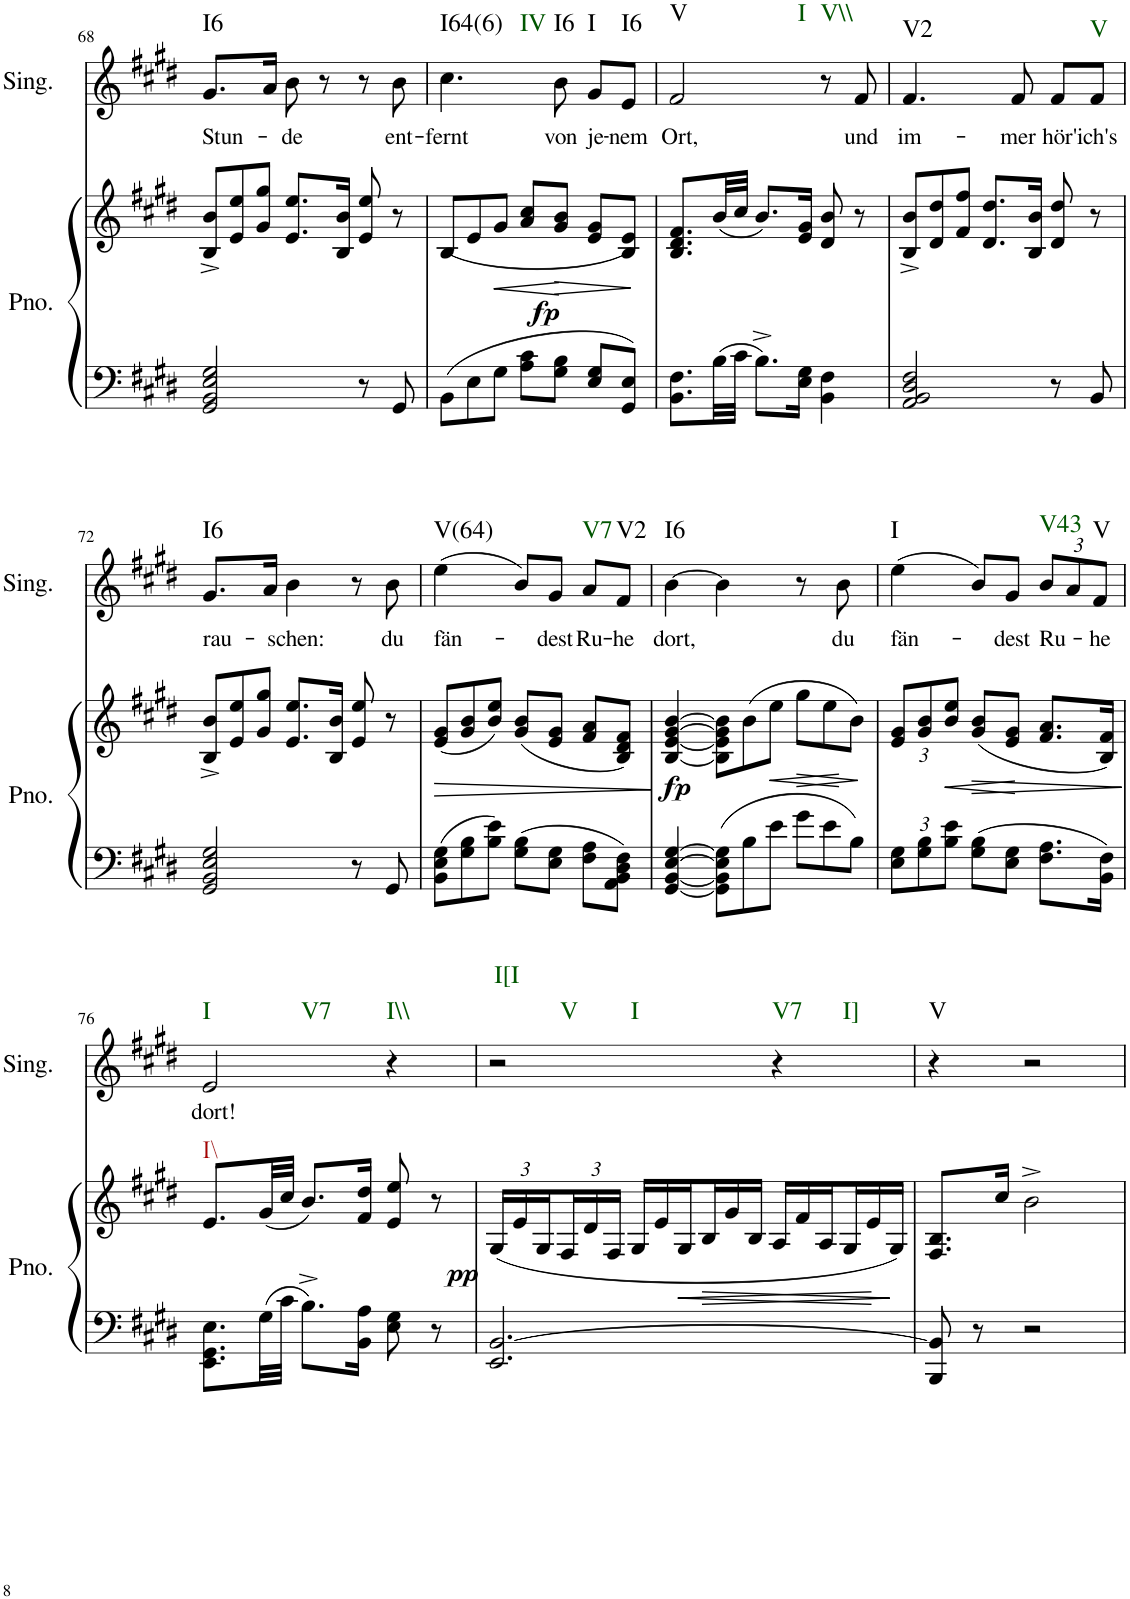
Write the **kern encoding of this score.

**kern	**kern	**dynam	**kern	**text	**harte
*part2	*part2	*part2	*part1	*part1	*part1
*staff3	*staff2	*staff2/3	*staff1	*staff1	*
*I"Pianoforte	*	*	*I"Singstimme	*	*
*I'Pno.	*	*	*I'Sing.	*	*
!!LO:PB:g=z
*clefF4	*clefG2	*	*clefG2	*	*
*k[f#c#g#d#]	*k[f#c#g#d#]	*	*k[f#c#g#d#]	*	*
*M3/4	*M3/4	*	*M3/4	*	*
*	*Xtuplet	*	*	*	*
=68	=68	=68	=68	=68	=68
!	!	!	!	!LO:LY:b	!LO:H:kt=I6
2GG#/ 2BB/ 2E/ 2G#/	12B/^ 12b/^L	.	8.g#/L	Stun-	N
.	12e/ 12ee/	.	.	.	.
.	12g#/ 12gg#/J	.	.	.	.
.	.	.	16a/Jk	.	.
!	!	!	!	!LO:LY:b	!
.	8.e/ 8.ee/L	.	8b\	-de	.
.	.	.	8r	.	.
.	16B/ 16b/Jk	.	.	.	.
8r	8e/ 8ee/	.	8r	.	.
!	!	!	!	!LO:LY:b	!
8GG#/	8r	.	8b\	ent-	.
=69	=69	=69	=69	=69	=69
*Xtuplet	*	*	*	*	*
!	!	!	!	!LO:LY:b	!LO:H:n=1:kt=I64(6)
!	!	!	!	!	!LO:H:n=2:kt=IV
12BB\L	(12B/L	.	4.cc#\	-fernt	N N
12E\	12e/	.	.	.	.
!	!	!LO:HP:b	!	!	!
12G#\J	12g#/J	<	.	.	.
!	!	!LO:DY:n=1:a=2	!	!	!
8A\ 8c#\L	8a/ 8cc#/L	[ fp	.	.	.
!	!	!LO:HP:b	!	!LO:LY:b	!LO:H:kt=I6
8G#\ 8B\J	8g#/ 8b/J	>	8b\	von	N
!	!	!	!	!LO:LY:b	!LO:H:kt=I
8E/ 8G#/L	8e/ 8g#/L	]	8g#/L	je-	N
!	!	!	!	!LO:LY:b	!LO:H:kt=I6
8GG#/ 8E/J	8B/ 8e/J)	.	8e/J	-nem	N
=70	=70	=70	=70	=70	=70
!	!	!	!	!LO:LY:b	!LO:H:n=1:kt=V
!	!	!	!	!	!LO:H:n=2:kt=I
8.BB\ 8.F#\L	8.B/ 8.d#/ 8.f#/L	.	2f#/	Ort,	N N
32B\LL	(32b/LL	.	.	.	.
32c#\JJJ	32cc#/JJJ	.	.	.	.
8.B^\L	8.b/L)	.	.	.	.
16E\ 16G#\Jk	16e/ 16g#/Jk	.	.	.	.
!	!	!	!	!	!LO:H:kt=V\\
4BB\ 4F#\	8d#/ 8b/	.	8r	.	N
!	!	!	!	!LO:LY:b	!
.	8r	.	8f#/	und	.
=71	=71	=71	=71	=71	=71
!	!	!	!	!LO:LY:b	!LO:H:kt=V2
2AA/ 2BB/ 2D#/ 2F#/	12B/^ 12b/^L	.	4.f#/	im-	N
.	12d#/ 12dd#/	.	.	.	.
.	12f#/ 12ff#/J	.	.	.	.
.	8.d#/ 8.dd#/L	.	.	.	.
!	!	!	!	!LO:LY:b	!
.	.	.	8f#/	-mer	.
.	16B/ 16b/Jk	.	.	.	.
!	!	!	!	!LO:LY:b	!
8r	8d#/ 8dd#/	.	8f#/L	hör'	.
!	!	!	!	!LO:LY:b	!LO:H:kt=V
8BB/	8r	.	8f#/J	ich's	N
!!LO:LB:g=z
=72	=72	=72	=72	=72	=72
!	!	!	!	!LO:LY:b	!LO:H:kt=I6
2GG#/ 2BB/ 2E/ 2G#/	12B/^ 12b/^L	.	8.g#/L	rau-	N
.	12e/ 12ee/	.	.	.	.
.	12g#/ 12gg#/J	.	.	.	.
.	.	.	16a/Jk	.	.
!	!	!	!	!LO:LY:b	!
.	8.e/ 8.ee/L	.	4b\	-schen:	.
.	16B/ 16b/Jk	.	.	.	.
8r	8e/ 8ee/	.	8r	.	.
!	!	!	!	!LO:LY:b	!
8GG#/	8r	.	8b\	du	.
=73	=73	=73	=73	=73	=73
!	!	!LO:HP:b	!	!LO:LY:b	!LO:H:kt=V(64)
12BB\ 12E\ 12G#\L	(12e/ 12g#/L	>	(4ee\	fän-	N
12G#\ 12B\	12g#/ 12b/	.	.	.	.
12B\ 12e\J	12b/ 12ee/J)	.	.	.	.
8G#\ 8B\L	(8g#/ 8b/L	.	8b/L)	.	.
!	!	!	!	!LO:LY:b	!
8E\ 8G#\J	8e/ 8g#/J	.	8g#/J	-dest	.
!	!	!	!	!LO:LY:b	!LO:H:kt=V7
8F#\ 8A\L	8f#/ 8a/L	.	8a/L	Ru-	N
!	!	!	!	!LO:LY:b	!LO:H:kt=V2
8AA\ 8BB\ 8D#\ 8F#\J	8B/ 8d#/ 8f#/J)	.	8f#/J	-he	N
.	.	]	.	.	.
=74	=74	=74	=74	=74	=74
!	!	!LO:DY:b	!	!LO:LY:b	!LO:H:kt=I6
[4GG#/ [4BB/ [4E/ [4G#/	[4B/ [4e/ [4g#/ [4b/	fp	[4b\	dort,	N
12GG#\] 12BB\] 12E\] 12G#\]L	12B\] 12e\] 12g#\] 12b\]L	.	4b\]	.	.
12B\	(12b\	.	.	.	.
!	!	!LO:HP:b	!	!	!
12e\J	12ee\J	<	.	.	.
!	!	!LO:HP:n=1:b	!	!	!
12g#\L	12gg#\L	[ >	8r	.	.
12e\	12ee\	]	.	.	.
!	!	!	!	!LO:LY:b	!
.	.	.	8b\	du	.
12B\J	12b\J)	.	.	.	.
=75	=75	=75	=75	=75	=75
*tuplet	*	*	*	*	*
*Xbrackettup	*tuplet	*	*	*	*
*	*Xbrackettup	*	*	*	*
!	!	!	!	!LO:LY:b	!LO:H:kt=I
12E\ 12G#\L	12e/ 12g#/L	.	(4ee\	fän-	N
12G#\ 12B\	12g#/ 12b/	.	.	.	.
!	!	!LO:HP:b	!	!	!
12B\ 12e\J	12b/ 12ee/J	<	.	.	.
!	!	!LO:HP:n=1:b	!	!	!
8G#\ 8B\L	(8g#/ 8b/L	[ >	8b/L)	.	.
!	!	!	!	!LO:LY:b	!
8E\ 8G#\J	8e/ 8g#/J	]	8g#/J	-dest	.
*	*	*	*Xbrackettup	*	*
!	!	!	!	!LO:LY:b	!LO:H:kt=V43
8.F#\ 8.A\L	8.f#/ 8.a/L	.	12b/L	Ru-	N
.	.	.	12a/	.	.
!	!	!	!	!LO:LY:b	!LO:H:kt=V
.	.	.	12f#/J	-he	N
16BB\ 16F#\Jk	16B/ 16f#/Jk)	.	.	.	.
!!LO:LB:g=z
=76	=76	=76	=76	=76	=76
!	!	!	!	!LO:LY:b	!LO:H:n=1:kt=I
!	!	!	!	!	!LO:H:n=2:kt=V7
8.EE\ 8.GG#\ 8.E\L	8.e/L	.	2e/	dort!	N N
32G#\LL	(32g#/LL	.	.	.	.
32c#\JJJ	32cc#/JJJ	.	.	.	.
8.B^\L	8.b/L)	.	.	.	.
16BB\ 16A\Jk	16f#/ 16dd#/Jk	.	.	.	.
!	!	!	!	!	!LO:H:kt=I\\
8E\ 8G#\	8e/ 8ee/	.	4r	.	N
8r	8r	.	.	.	.
=77	=77	=77	=77	=77	=77
!	!	!LO:DY:a=2	!	!	!LO:H:n=1:kt=I[I
!	!	!	!	!	!LO:H:n=2:kt=V
!	!	!	!	!	!LO:H:n=3:kt=I
2.EE/ [2.BB/	(24G#/LL	pp	2r	.	N N N
.	24e/	.	.	.	.
.	24G#/	.	.	.	.
.	24F#/	.	.	.	.
.	24d#/	.	.	.	.
.	24F#/JJ	.	.	.	.
*	*Xtuplet	*	*	*	*
.	24G#/LL	.	.	.	.
.	24e/	.	.	.	.
!	!	!LO:HP:b	!	!	!
.	24G#/	<	.	.	.
!	!	!LO:HP:n=1:b	!	!	!
.	24B/	[ >	.	.	.
.	24g#/	]	.	.	.
.	24B/JJ	.	.	.	.
!	!	!	!	!	!LO:H:n=1:kt=V7
!	!	!	!	!	!LO:H:n=2:kt=I]
.	24A/LL	.	4r	.	N N
.	24f#/	.	.	.	.
.	24A/	.	.	.	.
.	24G#/	.	.	.	.
.	24e/	.	.	.	.
.	24G#/JJ)	.	.	.	.
=78	=78	=78	=78	=78	=78
!	!	!	!	!	!LO:H:kt=V
8BBB/ 8BB/]	8.F#/ 8.B/L	.	4r	.	N
8r	.	.	.	.	.
.	16cc#/Jk	.	.	.	.
2r	2b^\	.	2r	.	.
=	=	=	=	=	=
*-	*-	*-	*-	*-	*-
